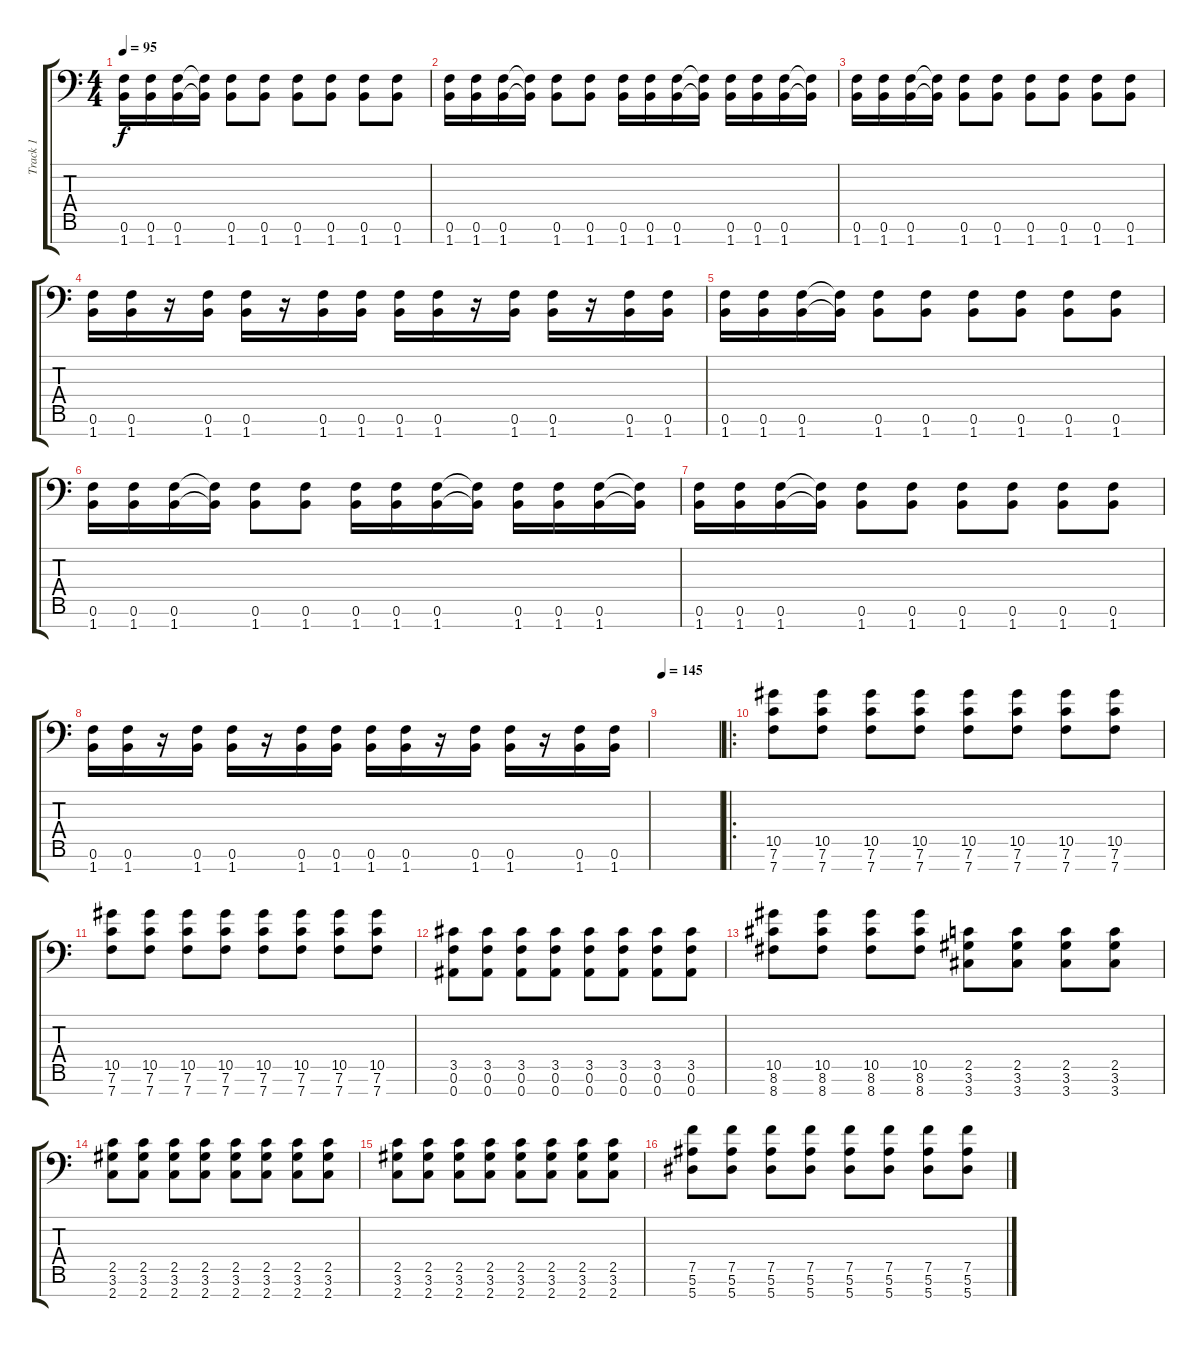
\track ("Track 1" "Track 1") {instrument distortionguitar}
\staff {score tabs}
\tuning (F4 C4 Ab3 Eb3 Bb2 F2 Bb1) {hide}
\ts (4 4)
\tempo 95
\clef f4
\ks c
(0.6 1.7).16{dy f} (0.6 1.7).16 (0.6 1.7).16 (0.6{t} 1.7{t}).16 (0.6 1.7).8 (0.6 1.7).8 (0.6 1.7).8 (0.6 1.7).8 (0.6 1.7).8 (0.6 1.7).8 |
(0.6 1.7).16 (0.6 1.7).16 (0.6 1.7).16 (0.6{t} 1.7{t}).16 (0.6 1.7).8 (0.6 1.7).8 (0.6 1.7).16 (0.6 1.7).16 (0.6 1.7).16 (0.6{t} 1.7{t}).16 (0.6 1.7).16 (0.6 1.7).16 (0.6 1.7).16 (0.6{t} 1.7{t}).16 |
(0.6 1.7).16 (0.6 1.7).16 (0.6 1.7).16 (0.6{t} 1.7{t}).16 (0.6 1.7).8 (0.6 1.7).8 (0.6 1.7).8 (0.6 1.7).8 (0.6 1.7).8 (0.6 1.7).8 |
(0.6 1.7).16 (0.6 1.7).16 r.16 (0.6 1.7).16 (0.6 1.7).16 r.16 (0.6 1.7).16 (0.6 1.7).16 (0.6 1.7).16 (0.6 1.7).16 r.16 (0.6 1.7).16 (0.6 1.7).16 r.16 (0.6 1.7).16 (0.6 1.7).16 |
(0.6 1.7).16 (0.6 1.7).16 (0.6 1.7).16 (0.6{t} 1.7{t}).16 (0.6 1.7).8 (0.6 1.7).8 (0.6 1.7).8 (0.6 1.7).8 (0.6 1.7).8 (0.6 1.7).8 |
(0.6 1.7).16 (0.6 1.7).16 (0.6 1.7).16 (0.6{t} 1.7{t}).16 (0.6 1.7).8 (0.6 1.7).8 (0.6 1.7).16 (0.6 1.7).16 (0.6 1.7).16 (0.6{t} 1.7{t}).16 (0.6 1.7).16 (0.6 1.7).16 (0.6 1.7).16 (0.6{t} 1.7{t}).16 |
(0.6 1.7).16 (0.6 1.7).16 (0.6 1.7).16 (0.6{t} 1.7{t}).16 (0.6 1.7).8 (0.6 1.7).8 (0.6 1.7).8 (0.6 1.7).8 (0.6 1.7).8 (0.6 1.7).8 |
(0.6 1.7).16 (0.6 1.7).16 r.16 (0.6 1.7).16 (0.6 1.7).16 r.16 (0.6 1.7).16 (0.6 1.7).16 (0.6 1.7).16 (0.6 1.7).16 r.16 (0.6 1.7).16 (0.6 1.7).16 r.16 (0.6 1.7).16 (0.6 1.7).16 |
\tempo 145
|
\ro
(10.5 7.6 7.7).8 (10.5 7.6 7.7).8 (10.5 7.6 7.7).8 (10.5 7.6 7.7).8 (10.5 7.6 7.7).8 (10.5 7.6 7.7).8 (10.5 7.6 7.7).8 (10.5 7.6 7.7).8 |
(10.5 7.6 7.7).8 (10.5 7.6 7.7).8 (10.5 7.6 7.7).8 (10.5 7.6 7.7).8 (10.5 7.6 7.7).8 (10.5 7.6 7.7).8 (10.5 7.6 7.7).8 (10.5 7.6 7.7).8 |
(3.5 0.6 0.7).8 (3.5 0.6 0.7).8 (3.5 0.6 0.7).8 (3.5 0.6 0.7).8 (3.5 0.6 0.7).8 (3.5 0.6 0.7).8 (3.5 0.6 0.7).8 (3.5 0.6 0.7).8 |
(10.5 8.6 8.7).8 (10.5 8.6 8.7).8 (10.5 8.6 8.7).8 (10.5 8.6 8.7).8 (2.5 3.6 3.7).8 (2.5 3.6 3.7).8 (2.5 3.6 3.7).8 (2.5 3.6 3.7).8 |
(2.5 3.6 2.7).8 (2.5 3.6 2.7).8 (2.5 3.6 2.7).8 (2.5 3.6 2.7).8 (2.5 3.6 2.7).8 (2.5 3.6 2.7).8 (2.5 3.6 2.7).8 (2.5 3.6 2.7).8 |
(2.5 3.6 2.7).8 (2.5 3.6 2.7).8 (2.5 3.6 2.7).8 (2.5 3.6 2.7).8 (2.5 3.6 2.7).8 (2.5 3.6 2.7).8 (2.5 3.6 2.7).8 (2.5 3.6 2.7).8 |
(7.5 5.6 5.7).8 (7.5 5.6 5.7).8 (7.5 5.6 5.7).8 (7.5 5.6 5.7).8 (7.5 5.6 5.7).8 (7.5 5.6 5.7).8 (7.5 5.6 5.7).8 (7.5 5.6 5.7).8
